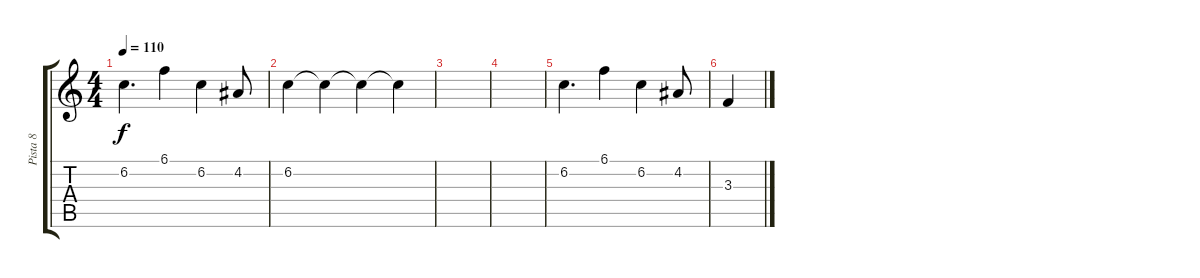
\track ("Pista 8" "Pista 8") {instrument acousticguitarsteel}
\staff {score tabs}
\tuning (B3 Gb3 D3 A2 E2 B1) {hide}
\ts (4 4)
\tempo 110
\clef g2
\ks c
6.2.4{d dy f} 6.1.4 6.2.4 4.2.8 |
6.2.4 6.2{t}.4 6.2{t}.4 6.2{t}.4 |
|
|
6.2.4{d} 6.1.4 6.2.4 4.2.8 |
3.3.4
